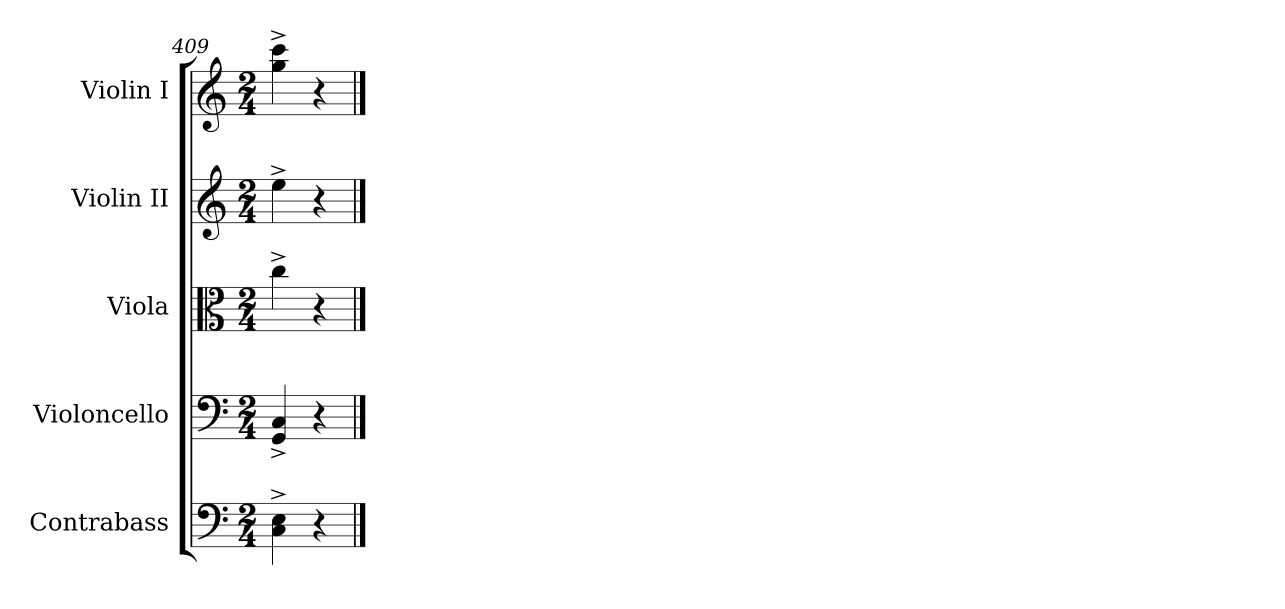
**kern	**kern	**kern	**kern	**kern
*part5	*part4	*part3	*part2	*part1
*staff5	*staff4	*staff3	*staff2	*staff1
*I"Contrabass	*I"Violoncello	*I"Viola	*I"Violin II	*I"Violin I
*I'Cb.	*I'Vc.	*I'Vla.	*I'Vln. II	*I'Vln. I
*clefF4	*clefF4	*clefC3	*clefG2	*clefG2
*ITrd7c12	*	*	*	*
*k[]	*k[]	*k[]	*k[]	*k[]
*M2/4	*M2/4	*M2/4	*M2/4	*M2/4
=409	=409	=409	=409	=409
4CC\^ 4EE\^	4GG/^ 4C/^	4cc^\	4ee^\	4gg\^ 4ccc\^
4r	4r	4r	4r	4r
==	==	==	==	==
*-	*-	*-	*-	*-
